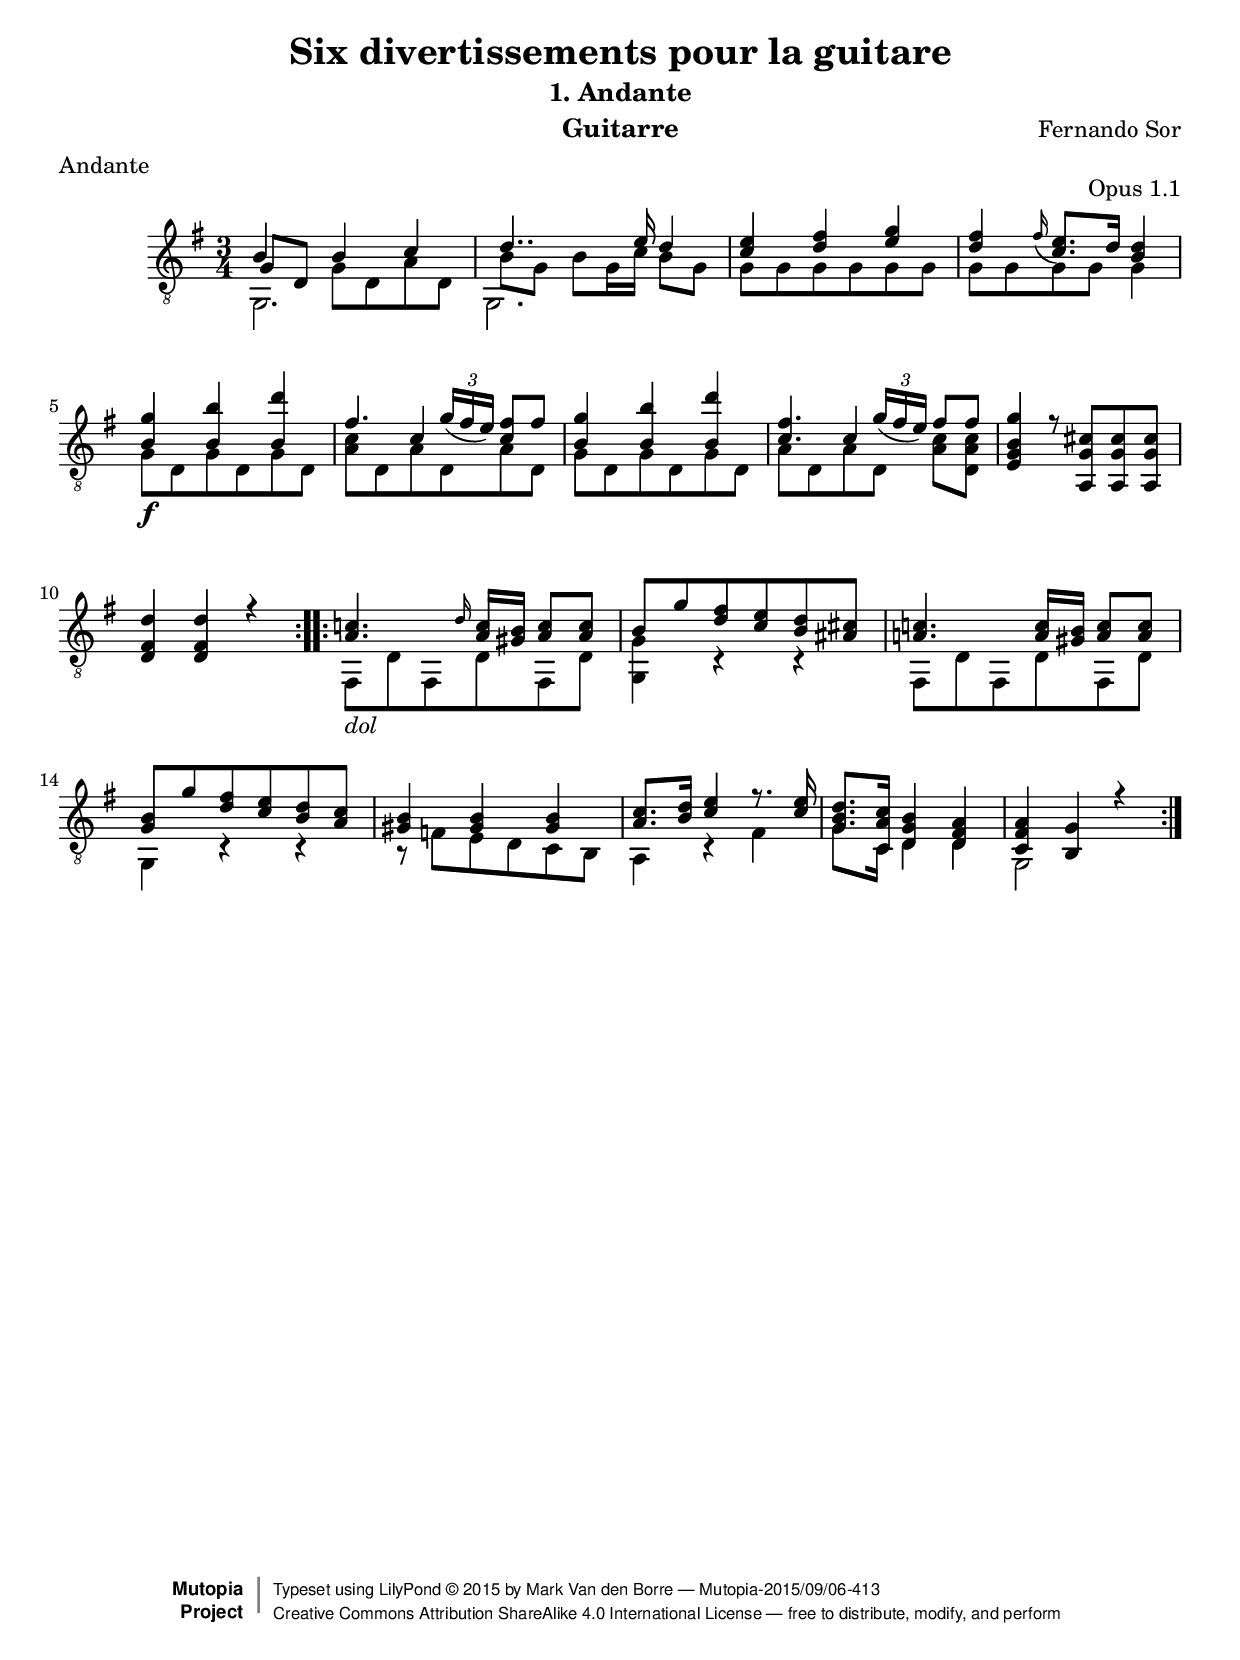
%{
This document aims for a clean and consistent LilyPond editing style:
 * comments on 10 tabs (further if necessary)
 * line numbers at end of line
 * brackets documented at end of line
 * differences from the facsimile documented at end of line
 * ugly tweaks documented at end of line (look for %tweak)

I try to keep this file portable to future LilyPond versions. Therefore, I limit layout tweaks to a minimum.

Enjoy this music!

Mark Van den Borre <mark@markvdb.be>
%}

\version "2.18.2"
\header {
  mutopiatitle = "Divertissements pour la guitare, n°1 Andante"
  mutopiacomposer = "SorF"
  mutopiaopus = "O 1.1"
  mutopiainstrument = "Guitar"
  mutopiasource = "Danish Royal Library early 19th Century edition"
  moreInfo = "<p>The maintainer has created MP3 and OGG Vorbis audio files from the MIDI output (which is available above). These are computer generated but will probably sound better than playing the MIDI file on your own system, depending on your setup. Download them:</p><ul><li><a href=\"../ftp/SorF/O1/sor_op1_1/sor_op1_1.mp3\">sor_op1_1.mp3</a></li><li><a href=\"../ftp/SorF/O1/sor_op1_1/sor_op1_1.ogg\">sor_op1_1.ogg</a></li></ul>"
  date = "1820s"
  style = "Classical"
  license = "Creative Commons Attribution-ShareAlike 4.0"
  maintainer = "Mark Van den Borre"
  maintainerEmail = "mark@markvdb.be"
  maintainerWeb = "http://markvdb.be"
  title 	= "Six divertissements pour la guitare"
  opus		= "Opus 1.1"
  instrument	= "Guitarre"
  meter		= "Andante"
  subtitle = 	"1. Andante"
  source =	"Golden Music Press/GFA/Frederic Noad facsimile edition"
  composer =	"Fernando Sor"
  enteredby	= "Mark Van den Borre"

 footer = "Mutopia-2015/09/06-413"
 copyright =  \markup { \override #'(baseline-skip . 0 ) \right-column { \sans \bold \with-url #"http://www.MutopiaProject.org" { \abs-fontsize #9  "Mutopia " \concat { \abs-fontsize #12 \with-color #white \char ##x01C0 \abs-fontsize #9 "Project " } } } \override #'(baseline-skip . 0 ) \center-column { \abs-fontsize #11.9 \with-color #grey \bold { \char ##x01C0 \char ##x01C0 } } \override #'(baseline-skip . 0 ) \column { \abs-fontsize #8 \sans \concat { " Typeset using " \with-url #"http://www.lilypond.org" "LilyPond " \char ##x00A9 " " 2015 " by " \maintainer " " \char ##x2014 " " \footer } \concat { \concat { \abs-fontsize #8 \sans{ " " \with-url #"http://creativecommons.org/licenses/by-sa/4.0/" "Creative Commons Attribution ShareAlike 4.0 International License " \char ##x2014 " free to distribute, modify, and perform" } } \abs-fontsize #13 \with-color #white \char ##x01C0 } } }
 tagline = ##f
}

\paper{
  top-margin = 8 \mm
  bottom-margin = 10 \mm
  top-markup-spacing.basic-distance = #6 %-dist. from bottom of top margin to the first markup/title
  markup-system-spacing.basic-distance = #7 %-dist. from header/title to first system
  system-system-spacing.basic-distance = #18
  top-system-spacing.basic-distance = #12
}



upperVoice =  \relative c' {
 \repeat volta 2 {
  b4 b c|									%1
  d4.. e16 d4|									%2
  <e c> <fis d> <g e>|								%3
  <fis d>
%  \once \override Slur.attachment-offset = #'((0 . -0.4) . (-0.6 . -1.5))	%tweak slur
  \grace fis16_( <e c>8.) d16 <d b>4|						%4 facsimile: grace fis slurs to e, not c
  <g b,><b b,> <d b,>|								%5
  fis,4. \slurDown \tuplet 3/2 {g16( fis  e)} <fis c>8[ fis]|			%6
  <g b,>4 <b b,> <d b,>|							%7
  <fis, c>4. \tuplet 3/2 {g16( fis  e)}  fis8[ fis]|				%8
  <g b, g e>4 r8<cis, g a,>[ <cis g a,><cis g a,>]|				%9
  <d fis, d>4<d fis, d> r4|							%10
 }										%end 1st repeat

 \repeat volta 2 {
  <c! a>4. \grace d16 <c a>16<b gis> <c a>8<c a>|				%11
  b g' <fis d> <e c> <d b> <cis! ais!>|						%12
  <c! a!>4. <c a>16<b gis> <c a>8<c a>|						%13 corrected: facsimile says g
  <b g> g' <fis d> <e c> <d b> <c a>|						%14
  <b gis>4<b gis>4<b gis>4|							%15
  <c a>8.<d b>16 <e c>4 r8. <e c>16|						%16 corrected: facsimile says <e c>8
  <d b g>8.<c a c,>16 <b g d>4 <a fis d>|					%17
  <a fis c><g b,>r|								%18
 }										%end 2nd repeat
}										%end upperVoice

lowerVoice =  \relative c {
 \repeat volta 2 {
  \stemDown g2.|								%1
  g2.|										%2
  g'8[ g g g g g]|								%3
  g[ g g g] g4|									%4
  g8[\f d g d g d]|								%5
  <c' a>[ d, a' d, a' d,]|							%6
  g[ d g d g d]|								%7
  a'[ d, a' d,] <c' a>[ <c a d,>]|						%8
  s2.|										%9
  s2.|										%10
 }										%end 1st repeat
 \repeat volta 2 {
  fis,,8[_\markup \italic "dol" d' fis, d' fis, d']|				%11
  <g, g'>4 c\rest c\rest|									%12 corrected: facsimile says e
  fis,8[ d' fis, d' fis, d']|							%13
  g,4 c\rest c\rest |									%14
  b8\rest f'[ e d c b]|								%15
  a4 c\rest fis|                                    %16
  g8. c,16 d4 d|                                    %17
  g,2 s4|									%18
 }										%end 2nd repeat
}										%end lowerVoice

middleVoice =  \relative c {
 \repeat volta 2 {
  \once\shiftOn \stemUp g'8[ d] \stemDown  g[ d a' d,]|					%1
  b'8[ g] b[ g16 c]  b8[ g]|                %2
  s2.|										%3
  s2.|										%4
  s2.|										%5
  s4 \stemUp c s|                           %6
  s2.|										%7
  s4 c s4|									%8
  s2.|										%9
  s2.|										%10
 }										%end 1st repeat

 \repeat volta 2 {
  s2.|										%11
  s2.|										%12
  s2.|										%13
  s2.|										%14
  s2.|										%15
  s2.|										%16
  s2.|										%17
  s2.|										%18
 }										%end 2nd repeat
}										%end middleVoice

\score {
  \new Staff = "upper" \with {
    midiInstrument = #"acoustic guitar (nylon)"
    } <<
    \time 3/4
    \key g \major
    \clef "treble_8"
    \new Voice = "one" {
        \voiceOne
	\upperVoice
    }
    \new Voice = "two" {
        \voiceTwo
	\middleVoice
    }
    \new Voice = "three" {
    	\voiceThree
	\lowerVoice
    }
>>

  \midi {
    \tempo 4 = 84
    }


\layout {
  \context {
    \Score
    \override SpacingSpanner.base-shortest-duration = #(ly:make-moment 1/16)
    }
%  line-width = 455.244096\pt
%  textheight = 24.0 \cm    % for A4 paper
  %textheight = 22.2 \cm    % for Letter paper
}
}
